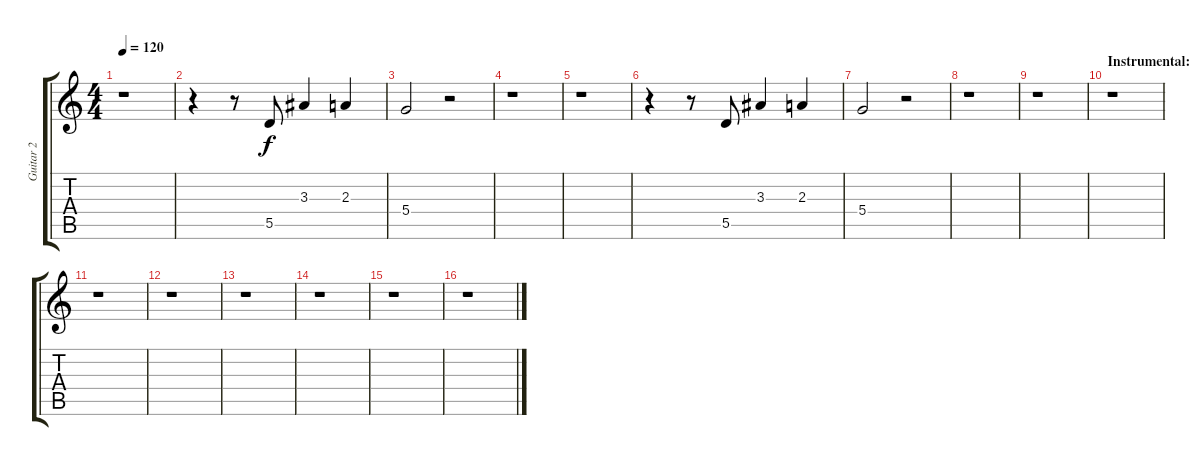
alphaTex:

\track ("Guitar 2" "Guitar 2") {instrument electricguitarjazz}
\staff {score tabs}
\tuning (E4 B3 G3 D3 A2 E2) {hide}
\ts (4 4)
\tempo 120
\clef g2
\ks c
r.1{dy f} |
r.4 r.8 5.5.8 3.3.4 2.3.4 |
5.4.2 r.2 |
r.1 |
r.1 |
r.4 r.8 5.5.8 3.3.4 2.3.4 |
5.4.2 r.2 |
r.1 |
r.1 |
\section ("" "Instrumental:")
r.1 |
r.1 |
r.1 |
r.1 |
r.1 |
r.1 |
r.1
